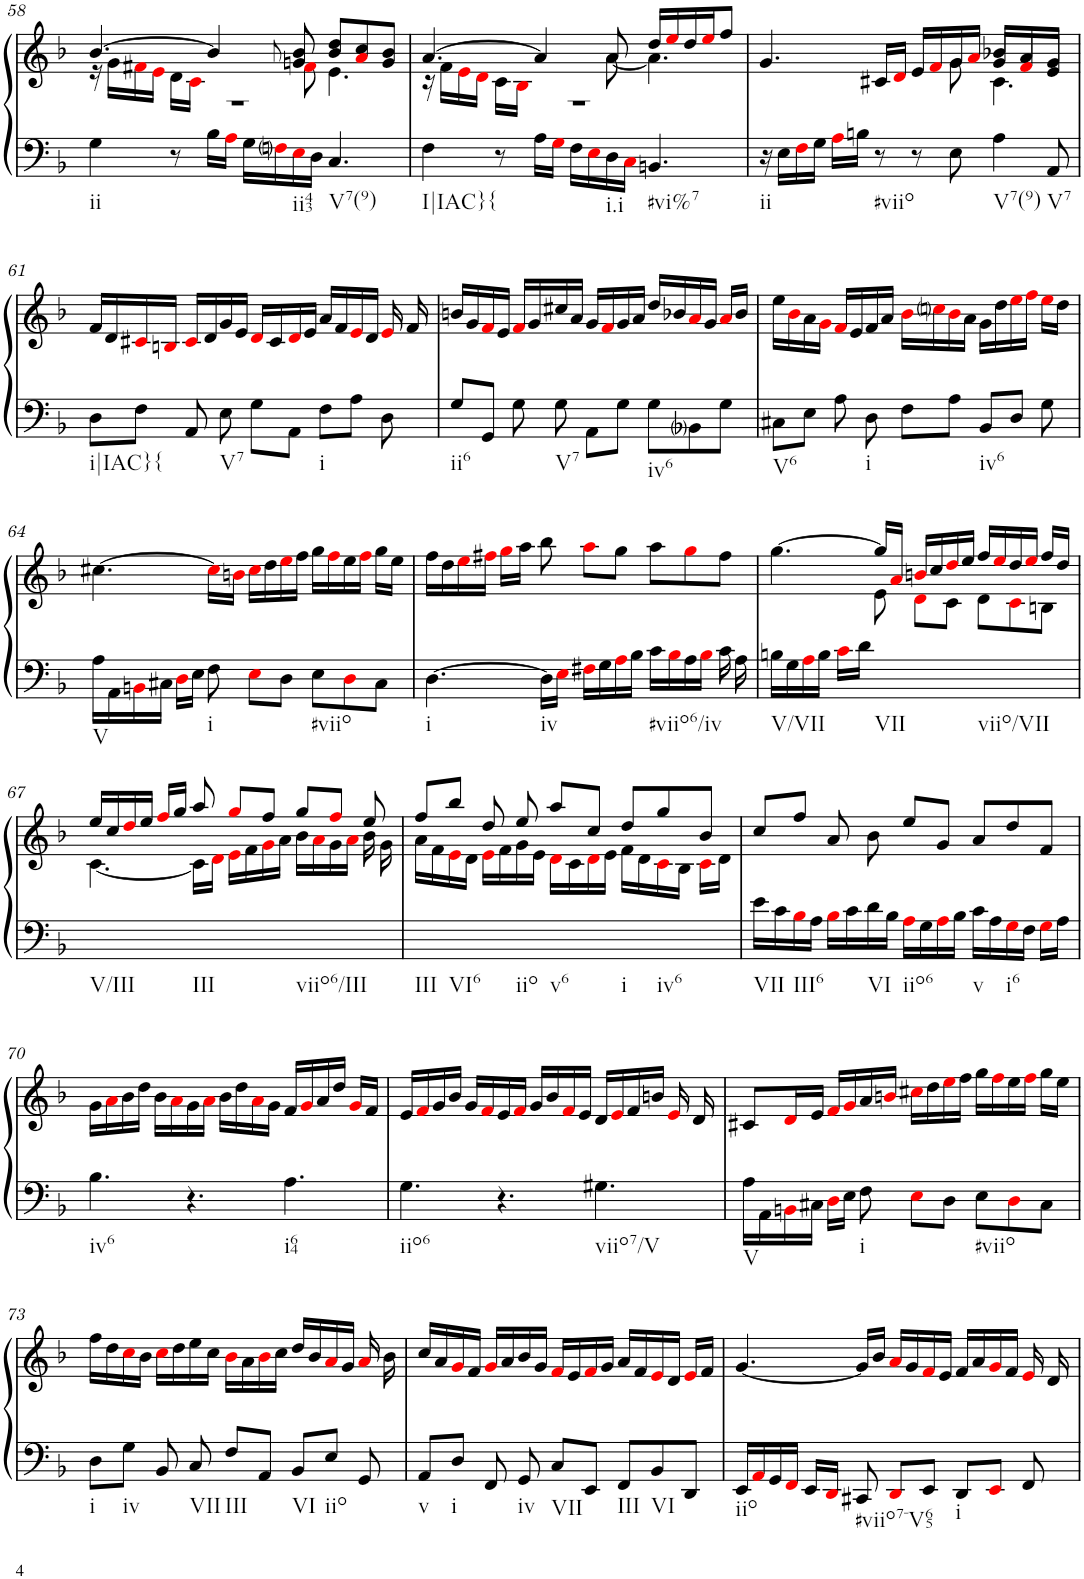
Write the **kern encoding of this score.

**kern	**kern
*part1	*part1
*staff2	*staff1
*I"Midi_2	*
!!LO:PB:g=z
*clefF4	*clefG2
*k[b-]	*k[b-]
*F:	*F:
*M9/8	*M9/8
=58	=58
*	*^
*	*	*^
!LO:TX:b:t=ii	!	!	!
4G\	[4.b-/	16r	8%9r
.	.	16g\LL	.
.	.	16f#Xi\	.
.	.	16ei\JJ	.
8r	.	16d\LL	.
.	.	16ci\JJ	.
16B-\LL	4b-/]	4ryy	.
16Ai\JJ	.	.	.
16G\LL	.	.	.
16Fnji\	.	.	.
.	8qg/	.	.
!LO:TX:b:t=ii43	!	!	!
16Ei\	8gn/ 8b-/	8f#i\	.
16D\JJ	.	.	.
!LO:TX:b:t=V7(9)	!	!	!
4.C/	8b-/ 8dd/L	4.e\	.
.	8ai/ 8cc/	.	.
.	8g/ 8b-/J	.	.
=59	=59	=59	=59
!LO:TX:b:t=I|IAC}{	!	!	!
4F\	[4.a/	16r	8%9r
.	.	16f\LL	.
.	.	16ei\	.
.	.	16di\JJ	.
8r	.	16c\LL	.
.	.	16B-i\JJ	.
16A\LL	4a/]	4ryy	.
16Gi\JJ	.	.	.
16F\LL	.	.	.
16Ei\	.	.	.
!LO:TX:b:t=i.i	!	!	!
16D\	8a/	[8a\	.
16Ci\JJ	.	.	.
!LO:TX:b:t=#vi%7	!	!	!
4.BBn/	16dd/LL	4.a\]	.
.	16eei/	.	.
.	16dd/	.	.
.	16eei/J	.	.
.	8ff/J	.	.
=60	=60	=60	=60
!LO:TX:b:t=ii	!	!	!
16r	4.g/	4.ryy	4.ryy
16E\LL	.	.	.
16Fi\	.	.	.
16G\JJ	.	.	.
16Ai\LL	.	.	.
16Bn\JJ	.	.	.
!LO:TX:b:t=#viio	!	!	!
8r	16c#X/LL	4ryy	4.ryy
.	16di/JJ	.	.
8r	16e/LL	.	.
.	16fi/	.	.
8E\	16g/	8g\	.
.	16ai/JJ	.	.
!LO:TX:b:t=V7(9)	!	!	!
4A\	8g/L	4.c#\	8b-X/L
.	8fi/	.	8a/
!LO:TX:b:t=V7	!	!	!
8AA/	8e/J	.	8g/J
!!LO:LB:g=z
=61	=61	=61	=61
!LO:TX:b:t=i|IAC}{	!	!	!
*	*v	*v	*v
8D\L	16f/LL
.	16d/
8F\J	16c#Xi/
.	16Bni/JJ
8AA/	16c#i/LL
.	16d/
!LO:TX:b:t=V7	!
8E\	16g/
.	16e/JJ
8G\L	16di/LL
.	16c#/
8AA\J	16di/
.	16e/JJ
!LO:TX:b:t=i	!
8F\L	16a/LL
.	16f/
8A\J	16ei/
.	16d/JJ
8D\	16ei/
.	16f/
=62	=62
!LO:TX:b:t=ii6	!
8G/L	16bn/LL
.	16g/
8GG/J	16fi/
.	16e/JJ
8G\	16fi/LL
.	16g/
!LO:TX:b:t=V7	!
8G\	16cc#X/
.	16a/JJ
8AA\L	16g/LL
.	16fi/
8G\J	16g/
.	16a/JJ
!LO:TX:b:t=iv6	!
8G\L	16dd/LL
.	16b-X/
8BB-j\	16ai/
.	16g/JJ
8G\J	16ai/LL
.	16b-/JJ
=63	=63
!LO:TX:b:t=V6	!
8C#X\L	16ee\LL
.	16b-i\
8E\J	16a\
.	16gi\JJ
8A\	16fi/LL
.	16e/
!LO:TX:b:t=i	!
8D\	16f/
.	16a/JJ
8F\L	16b-i\LL
.	16ccnji\
8A\J	16b-i\
.	16a\JJ
!LO:TX:b:t=iv6	!
8BB-/L	16g\LL
.	16dd\
8D/J	16eei\
.	16ffi\JJ
8G\	16eei\LL
.	16dd\JJ
!!LO:LB:g=z
=64	=64
!LO:TX:b:t=V	!
16A\LL	[4.cc#X\
16AA\	.
16BBni\	.
16C#X\JJ	.
16Di\LL	.
16E\JJ	.
!LO:TX:b:t=i	!
8F\	16cc#i\LL]
.	16bni\JJ
8Ei\L	16cc#i\LL
.	16dd\
8D\J	16eei\
.	16ff\JJ
!LO:TX:b:t=#viio	!
8E\L	16gg\LL
.	16ffi\
8Di\	16ee\
.	16ffi\JJ
8C#\J	16gg\LL
.	16ee\JJ
=65	=65
*	*^
!LO:TX:b:t=i	!	!
[4.D\	1ryy	16ff\LL
.	.	16dd\
.	.	16eei\
.	.	16ff#Xi\JJ
.	.	16ggi\LL
.	.	16aa\JJ
!LO:TX:b:t=iv	!	!
16D\LL]	.	8bb-\
16Ei\JJ	.	.
16F#Xi\LL	.	8aai\L
16G\	.	.
16Ai\	.	8gg\J
16B-\JJ	.	.
!LO:TX:b:t=#viio6/iv	!	!
16c\LL	.	8aa\L
16B-i\	.	.
16A\	.	8ggi\
16B-i\JJ	.	.
16c\	8ryy	8ff#\J
16A\	.	.
=66	=66	=66
!LO:TX:b:t=V/VII	!	!
16Bn\LL	[4.gg\	4.ryy
16G\	.	.
16Ai\	.	.
16B\JJ	.	.
16ci\LL	.	.
16d\JJ	.	.
!LO:TX:b:t=VII	!	!
!LO:TX:b:t=viio/VII	!	!
2.ryy	16gg/LL]	8e\
.	16ai/JJ	.
.	16bni/LL	8di\L
.	16cc/	.
.	16ddi/	8c\J
.	16ee/JJ	.
.	16ff/LL	8d\L
.	16eei/	.
.	16dd/	8ci\
.	16eei/JJ	.
.	16ff/LL	8Bn\J
.	16dd/JJ	.
!!LO:LB:g=z	!!
=67	=67	=67
!LO:TX:b:t=V/III	!	!
!LO:TX:b:t=III	!	!
!LO:TX:b:t=viio6/III	!	!
1ryy	16ee/LL	[4.c\
.	16cc/	.
.	16ddi/	.
.	16ee/JJ	.
.	16ffi/LL	.
.	16gg/JJ	.
.	8aa/	16c\LL]
.	.	16di\JJ
.	8ggi/L	16ei\LL
.	.	16f\
.	8ff/J	16gi\
.	.	16a\JJ
.	8gg/L	16b-\LL
.	.	16ai\
.	8ffi/J	16g\
.	.	16ai\JJ
8ryy	8ee/	16b-\
.	.	16g\
=68	=68	=68
!LO:TX:b:t=III	!	!
!LO:TX:b:t=VI6	!	!
!LO:TX:b:t=iio	!	!
!LO:TX:b:t=v6	!	!
!LO:TX:b:t=i	!	!
!LO:TX:b:t=iv6	!	!
1ryy	8ff/L	16a\LL
.	.	16f\
.	8bb-/J	16ei\
.	.	16d\JJ
.	8dd/	16ei\LL
.	.	16f\
.	8ee/	16g\
.	.	16e\JJ
.	8aa/L	16di\LL
.	.	16c\
.	8cc/J	16di\
.	.	16e\JJ
.	8dd/L	16f\LL
.	.	16d\
.	8gg/	16ci\
.	.	16B-\JJ
8ryy	8b-/J	16ci\LL
.	.	16d\JJ
=69	=69	=69
!LO:TX:b:t=VII	!	!
16e\LL	8cc/L	1ryy
16c\	.	.
!LO:TX:b:t=III6	!	!
16B-i\	8ff/J	.
16A\JJ	.	.
16B-i\LL	8a/	.
16c\	.	.
!LO:TX:b:t=VI	!	!
16d\	8b-\	.
16B-\JJ	.	.
!LO:TX:b:t=iio6	!	!
16Ai\LL	8ee/L	.
16G\	.	.
16Ai\	8g/J	.
16B-\JJ	.	.
!LO:TX:b:t=v	!	!
16c\LL	8a/L	.
16A\	.	.
!LO:TX:b:t=i6	!	!
16Gi\	8dd/	.
16F\JJ	.	.
16Gi\LL	8f/J	8ryy
16A\JJ	.	.
!!LO:LB:g=z	!!
=70	=70	=70
!LO:TX:b:t=iv6	!	!
4.B-\	4.ryy	16g\LL
.	.	16ai\
.	.	16b-\
.	.	16dd\JJ
.	.	16b-\LL
.	.	16ai\
4.r	4.ryy	16g\
.	.	16ai\JJ
.	.	16b-\LL
.	.	16dd\
.	.	16ai\
.	.	16g\JJ
!LO:TX:b:t=i64	!	!
4.A\	16f/LL	4.ryy
.	16gi/	.
.	16a/	.
.	16dd/JJ	.
.	16gi/LL	.
.	16f/JJ	.
*	*v	*v
=71	=71
!LO:TX:b:t=iio6	!
4.G\	16e/LL
.	16fi/
.	16g/
.	16b-/JJ
.	16g/LL
.	16fi/
4.r	16e/
.	16fi/JJ
.	16g/LL
.	16b-/
.	16fi/
.	16e/JJ
!LO:TX:b:t=viio7/V	!
4.G#X\	16d/LL
.	16ei/
.	16f/
.	16bn/JJ
.	16ei/
.	16d/
=72	=72
!LO:TX:b:t=V	!
16A\LL	8c#X/L
16AA\	.
16BBni\	16di/L
16C#X\JJ	16e/JJ
16Di\LL	16fi/LL
16E\JJ	16gi/
!LO:TX:b:t=i	!
8F\	16a/
.	16bni/JJ
8Ei\L	16cc#Xi\LL
.	16dd\
8D\J	16eei\
.	16ff\JJ
!LO:TX:b:t=#viio	!
8E\L	16gg\LL
.	16ffi\
8Di\	16ee\
.	16ffi\JJ
8C#\J	16gg\LL
.	16ee\JJ
!!LO:LB:g=z
=73	=73
!LO:TX:b:t=i	!
8D\L	16ff\LL
.	16dd\
!LO:TX:b:t=iv	!
8G\J	16cci\
.	16b-\JJ
8BB-/	16cci\LL
.	16dd\
!LO:TX:b:t=VII	!
8C/	16ee\
.	16cc\JJ
!LO:TX:b:t=III	!
8F/L	16b-i\LL
.	16a\
8AA/J	16b-i\
.	16cc\JJ
!LO:TX:b:t=VI	!
8BB-/L	16dd/LL
.	16b-/
!LO:TX:b:t=iio	!
8E/J	16ai/
.	16g/JJ
8GG/	16ai/
.	16b-\
=74	=74
!LO:TX:b:t=v	!
8AA/L	16cc/LL
.	16a/
!LO:TX:b:t=i	!
8D/J	16gi/
.	16f/JJ
8FF/	16gi/LL
.	16a/
!LO:TX:b:t=iv	!
8GG/	16b-/
.	16g/JJ
!LO:TX:b:t=VII	!
8C/L	16fi/LL
.	16e/
8EE/J	16fi/
.	16g/JJ
!LO:TX:b:t=III	!
8FF/L	16a/LL
.	16f/
!LO:TX:b:t=VI	!
8BB-/	16ei/
.	16d/JJ
8DD/J	16ei/LL
.	16f/JJ
=75	=75
!LO:TX:b:t=iio	!
16EE/LL	[4.g/
16AAi/	.
16GG/	.
16FFi/JJ	.
16EE/LL	.
16DDi/JJ	.
!LO:TX:b:t=#viio7-V65	!
8CC#X/	16g/LL]
.	16b-/JJ
8DDi/L	16ai/LL
.	16g/
8EE/J	16fi/
.	16e/JJ
!LO:TX:b:t=i	!
8DD/L	16f/LL
.	16a/
8EEi/J	16gi/
.	16f/JJ
8FF/	16ei/
.	16d/
=	=
*-	*-
